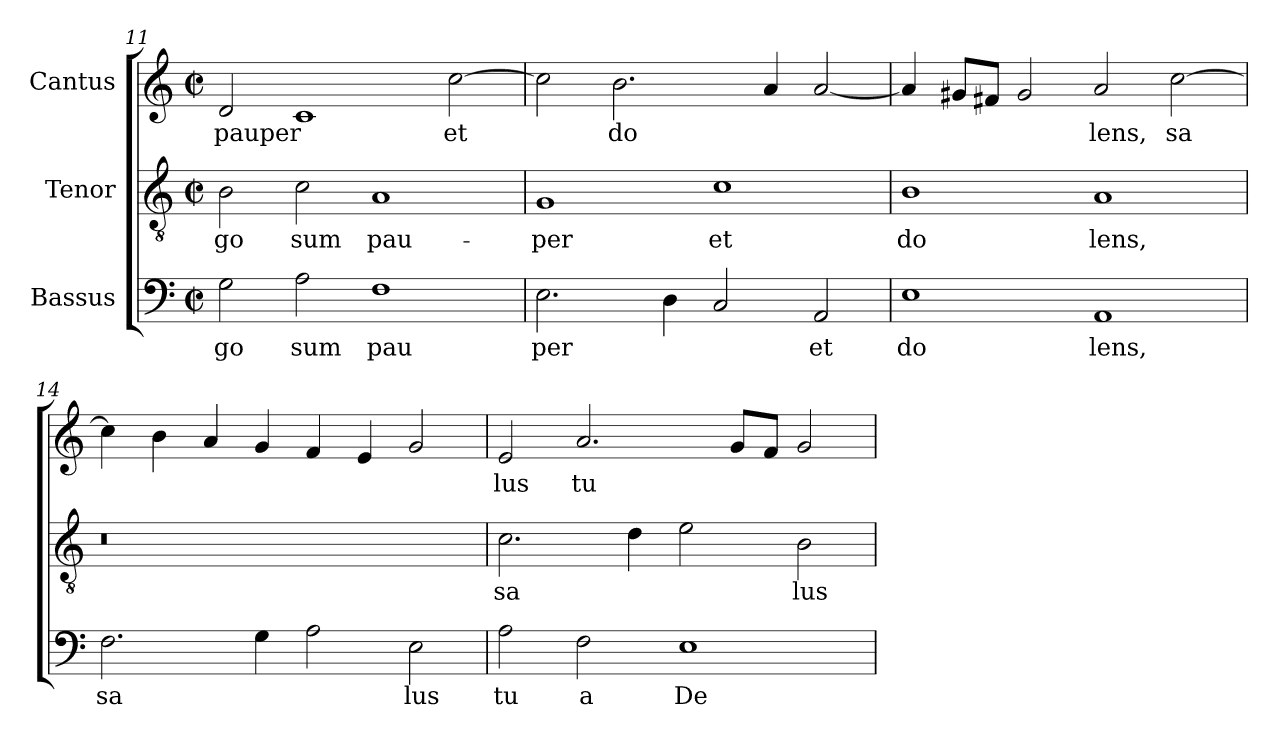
**kern	**text	**kern	**text	**kern	**text
*part3	*part3	*part2	*part2	*part1	*part1
*staff3	*staff3	*staff2	*staff2	*staff1	*staff1
*I"Bassus	*	*I"Tenor	*	*I"Cantus	*
*clefF4	*	*clefGv2	*	*clefG2	*
*M2/2	*	*M2/2	*	*M2/2	*
*met(c|)	*	*met(c|)	*	*met(c|)	*
=11	=11	=11	=11	=11	=11
!	!LO:LY:b:cj	!	!LO:LY:b:cj	!	!LO:LY:b:cj
2G\	go	2B\	-go	2d/	pauper
!	!LO:LY:b:cj	!	!LO:LY:b:cj	!	!
2A\	sum	2c\	sum	1c	.
!	!LO:LY:b:cj	!	!LO:LY:b:cj	!	!
1F	pau	1A	pau-	.	.
!	!	!	!	!	!LO:LY:b:cj
.	.	.	.	[<2cc\	et
!!LO:LB:g=z
=12	=12	=12	=12	=12	=12
!	!LO:LY:b	!	!LO:LY:b:cj	!	!
2.E\	per	1G	-per	2cc\]	.
!	!	!	!	!	!LO:LY:b:cj
.	.	.	.	2.b\	do
4D\	.	.	.	.	.
!	!	!	!LO:LY:b:cj	!	!
2C/	.	1c	et	.	.
.	.	.	.	4a/	.
!	!LO:LY:b:cj	!	!	!	!
2AA/	et	.	.	[<2a/	.
=13	=13	=13	=13	=13	=13
!	!LO:LY:b:cj	!	!LO:LY:b:cj	!	!
1E	do	1B	do	4a/]	.
.	.	.	.	8g#/L	.
.	.	.	.	8f#/J	.
.	.	.	.	2g#/	.
!	!LO:LY:b:cj	!	!LO:LY:b:cj	!	!LO:LY:b:cj
1AA	lens,	1A	lens,	2a/	lens,
!	!	!	!	!	!LO:LY:b:cj
.	.	.	.	[>2cc\	sa
=14	=14	=14	=14	=14	=14
!	!LO:LY:b:cj	!	!	!	!
2.F\	sa	0r	.	4cc\]	.
.	.	.	.	4b\	.
.	.	.	.	4a/	.
4G\	.	.	.	4g/	.
2A\	.	.	.	4f/	.
.	.	.	.	4e/	.
!	!LO:LY:b:cj	!	!	!	!
2E\	lus	.	.	2g/	.
=15	=15	=15	=15	=15	=15
!	!LO:LY:b:cj	!	!LO:LY:b:cj	!	!LO:LY:b:cj
2A\	tu	2.c\	sa	2e/	lus
!	!LO:LY:b:cj	!	!	!	!LO:LY:b:cj
2F\	a	.	.	2.a/	tu
.	.	4d\	.	.	.
!	!LO:LY:b:cj	!	!	!	!
1E	De	2e\	.	.	.
.	.	.	.	8g/L	.
.	.	.	.	8f/J	.
!	!	!	!LO:LY:b:cj	!	!
.	.	2B\	lus	2g/	.
=	=	=	=	=	=
*-	*-	*-	*-	*-	*-
